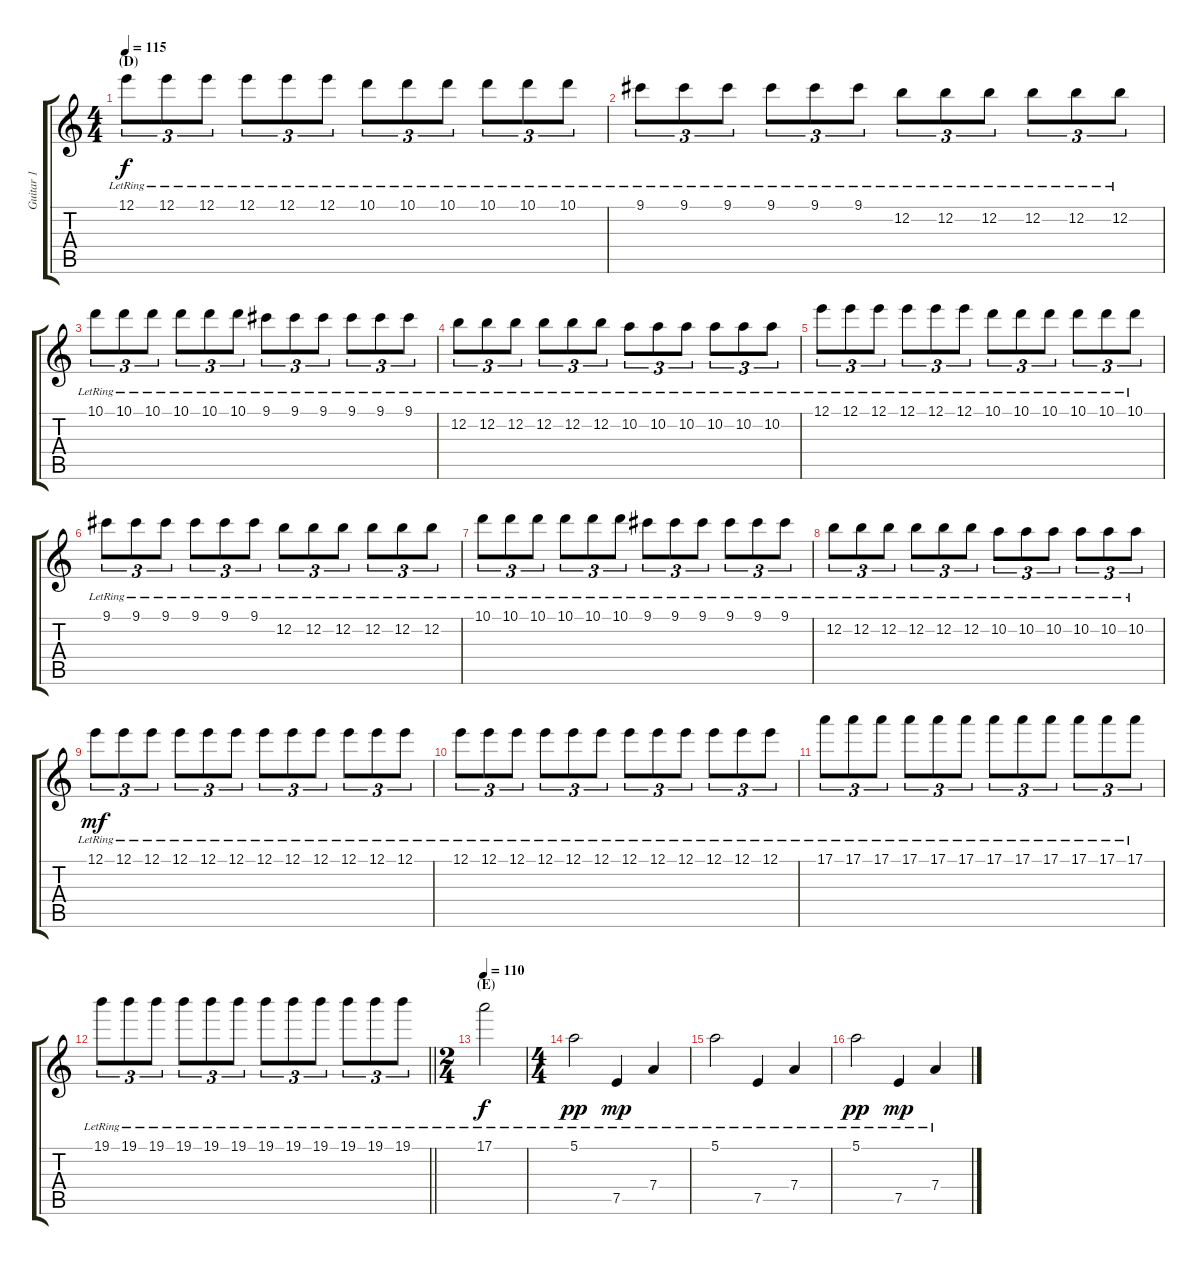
\track ("Guitar 1" "Guitar 1") {instrument overdrivenguitar}
\staff {score tabs}
\tuning (E4 B3 G3 D3 A2 E2) {hide}
\ts (4 4)
\section ("" "(D)")
\tempo 115
\clef g2
\ks c
12.1{lr}.8{tu (3 2) dy f volume 9 balance 0} 12.1{lr}.8{tu (3 2) balance 16} 12.1{lr}.8{tu (3 2)} 12.1{lr}.8{tu (3 2)} 12.1{lr}.8{tu (3 2)} 12.1{lr}.8{tu (3 2)} 10.1{lr}.8{tu (3 2)} 10.1{lr}.8{tu (3 2)} 10.1{lr}.8{tu (3 2)} 10.1{lr}.8{tu (3 2)} 10.1{lr}.8{tu (3 2)} 10.1{lr}.8{tu (3 2)} |
9.1{lr}.8{tu (3 2)} 9.1{lr}.8{tu (3 2)} 9.1{lr}.8{tu (3 2)} 9.1{lr}.8{tu (3 2)} 9.1{lr}.8{tu (3 2)} 9.1{lr}.8{tu (3 2)} 12.2{lr}.8{tu (3 2)} 12.2{lr}.8{tu (3 2)} 12.2{lr}.8{tu (3 2)} 12.2{lr}.8{tu (3 2)} 12.2{lr}.8{tu (3 2)} 12.2{lr}.8{tu (3 2)} |
10.1{lr}.8{tu (3 2)} 10.1{lr}.8{tu (3 2)} 10.1{lr}.8{tu (3 2)} 10.1{lr}.8{tu (3 2)} 10.1{lr}.8{tu (3 2)} 10.1{lr}.8{tu (3 2)} 9.1{lr}.8{tu (3 2) balance 0} 9.1{lr}.8{tu (3 2)} 9.1{lr}.8{tu (3 2)} 9.1{lr}.8{tu (3 2)} 9.1{lr}.8{tu (3 2)} 9.1{lr}.8{tu (3 2)} |
12.2{lr}.8{tu (3 2)} 12.2{lr}.8{tu (3 2)} 12.2{lr}.8{tu (3 2)} 12.2{lr}.8{tu (3 2)} 12.2{lr}.8{tu (3 2)} 12.2{lr}.8{tu (3 2)} 10.2{lr}.8{tu (3 2)} 10.2{lr}.8{tu (3 2)} 10.2{lr}.8{tu (3 2)} 10.2{lr}.8{tu (3 2)} 10.2{lr}.8{tu (3 2)} 10.2{lr}.8{tu (3 2)} |
12.1{lr}.8{tu (3 2)} 12.1{lr}.8{tu (3 2)} 12.1{lr}.8{tu (3 2)} 12.1{lr}.8{tu (3 2)} 12.1{lr}.8{tu (3 2)} 12.1{lr}.8{tu (3 2)} 10.1{lr}.8{tu (3 2) balance 16} 10.1{lr}.8{tu (3 2)} 10.1{lr}.8{tu (3 2)} 10.1{lr}.8{tu (3 2)} 10.1{lr}.8{tu (3 2)} 10.1{lr}.8{tu (3 2)} |
9.1{lr}.8{tu (3 2)} 9.1{lr}.8{tu (3 2)} 9.1{lr}.8{tu (3 2)} 9.1{lr}.8{tu (3 2)} 9.1{lr}.8{tu (3 2)} 9.1{lr}.8{tu (3 2)} 12.2{lr}.8{tu (3 2)} 12.2{lr}.8{tu (3 2)} 12.2{lr}.8{tu (3 2)} 12.2{lr}.8{tu (3 2)} 12.2{lr}.8{tu (3 2)} 12.2{lr}.8{tu (3 2)} |
10.1{lr}.8{tu (3 2)} 10.1{lr}.8{tu (3 2)} 10.1{lr}.8{tu (3 2)} 10.1{lr}.8{tu (3 2)} 10.1{lr}.8{tu (3 2)} 10.1{lr}.8{tu (3 2)} 9.1{lr}.8{tu (3 2) balance 4} 9.1{lr}.8{tu (3 2)} 9.1{lr}.8{tu (3 2)} 9.1{lr}.8{tu (3 2)} 9.1{lr}.8{tu (3 2)} 9.1{lr}.8{tu (3 2)} |
12.2{lr}.8{tu (3 2)} 12.2{lr}.8{tu (3 2)} 12.2{lr}.8{tu (3 2)} 12.2{lr}.8{tu (3 2)} 12.2{lr}.8{tu (3 2)} 12.2{lr}.8{tu (3 2)} 10.2{lr}.8{tu (3 2)} 10.2{lr}.8{tu (3 2)} 10.2{lr}.8{tu (3 2)} 10.2{lr}.8{tu (3 2)} 10.2{lr}.8{tu (3 2)} 10.2{lr}.8{tu (3 2)} |
12.1{lr}.8{tu (3 2) dy mf balance 8} 12.1{lr}.8{tu (3 2)} 12.1{lr}.8{tu (3 2)} 12.1{lr}.8{tu (3 2)} 12.1{lr}.8{tu (3 2)} 12.1{lr}.8{tu (3 2)} 12.1{lr}.8{tu (3 2)} 12.1{lr}.8{tu (3 2)} 12.1{lr}.8{tu (3 2)} 12.1{lr}.8{tu (3 2)} 12.1{lr}.8{tu (3 2)} 12.1{lr}.8{tu (3 2)} |
12.1{lr}.8{tu (3 2)} 12.1{lr}.8{tu (3 2)} 12.1{lr}.8{tu (3 2)} 12.1{lr}.8{tu (3 2)} 12.1{lr}.8{tu (3 2)} 12.1{lr}.8{tu (3 2)} 12.1{lr}.8{tu (3 2)} 12.1{lr}.8{tu (3 2)} 12.1{lr}.8{tu (3 2)} 12.1{lr}.8{tu (3 2)} 12.1{lr}.8{tu (3 2)} 12.1{lr}.8{tu (3 2)} |
17.1{lr}.8{tu (3 2)} 17.1{lr}.8{tu (3 2)} 17.1{lr}.8{tu (3 2)} 17.1{lr}.8{tu (3 2)} 17.1{lr}.8{tu (3 2)} 17.1{lr}.8{tu (3 2)} 17.1{lr}.8{tu (3 2)} 17.1{lr}.8{tu (3 2)} 17.1{lr}.8{tu (3 2)} 17.1{lr}.8{tu (3 2)} 17.1{lr}.8{tu (3 2)} 17.1{lr}.8{tu (3 2)} |
\barLineRight lightlight
19.1{lr}.8{tu (3 2)} 19.1{lr}.8{tu (3 2)} 19.1{lr}.8{tu (3 2)} 19.1{lr}.8{tu (3 2)} 19.1{lr}.8{tu (3 2)} 19.1{lr}.8{tu (3 2)} 19.1{lr}.8{tu (3 2)} 19.1{lr}.8{tu (3 2)} 19.1{lr}.8{tu (3 2)} 19.1{lr}.8{tu (3 2)} 19.1{lr}.8{tu (3 2)} 19.1{lr}.8{tu (3 2)} |
\ts (2 4)
\section ("" "(E)")
\tempo 110
17.1{lr}.2{dy f} |
\ts (4 4)
5.1{lr}.2{dy pp} 7.5{lr}.4{dy mp} 7.4{lr}.4 |
5.1{lr}.2 7.5{lr}.4 7.4{lr}.4 |
5.1{lr}.2{dy pp} 7.5{lr}.4{dy mp} 7.4{lr}.4
